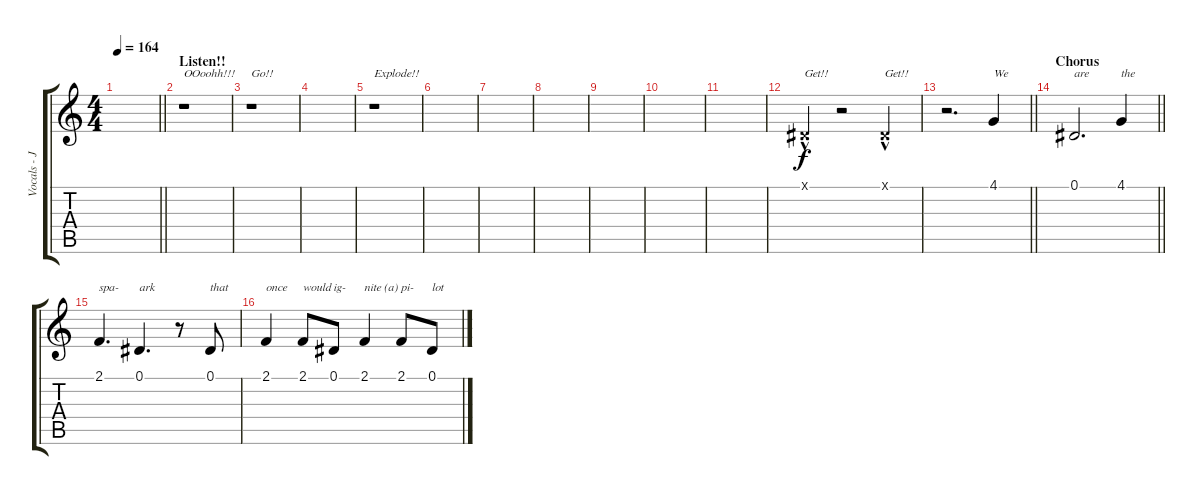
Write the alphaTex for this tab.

\track ("Vocals - Jordan Brown" "Vocals - J") {instrument altosax}
\staff {score tabs}
\tuning (Eb4 Bb3 Gb3 Db3 Ab2 Eb2) {hide}
\ts (4 4)
\tempo 164
\clef g2
\barLineRight lightlight
\ks c
|
\section ("" "Listen!!")
r.1{txt "OOoohh!!!"} |
r.1{txt "Go!!"} |
|
r.1{txt "Explode!!"} |
|
|
|
|
|
|
0.1{hac x}.4{txt "Get!!" balance 0} r.2 0.1{hac x}.4{txt "Get!!"} |
\barLineRight lightlight
r.2{d balance 8} 4.1.4{txt "We" dy f} |
\section ("" "Chorus")
\barLineRight lightlight
0.1.2{d txt "are"} 4.1.4{txt "the"} |
2.1.4{d txt "spa-"} 0.1.4{d txt "ark"} r.8 0.1.8{txt "that"} |
2.1.4{txt "once"} 2.1.8{txt "would"} 0.1.8{txt "ig-"} 2.1.4{txt "nite (a)"} 2.1.8{txt "pi-"} 0.1.8{txt "lot"}
